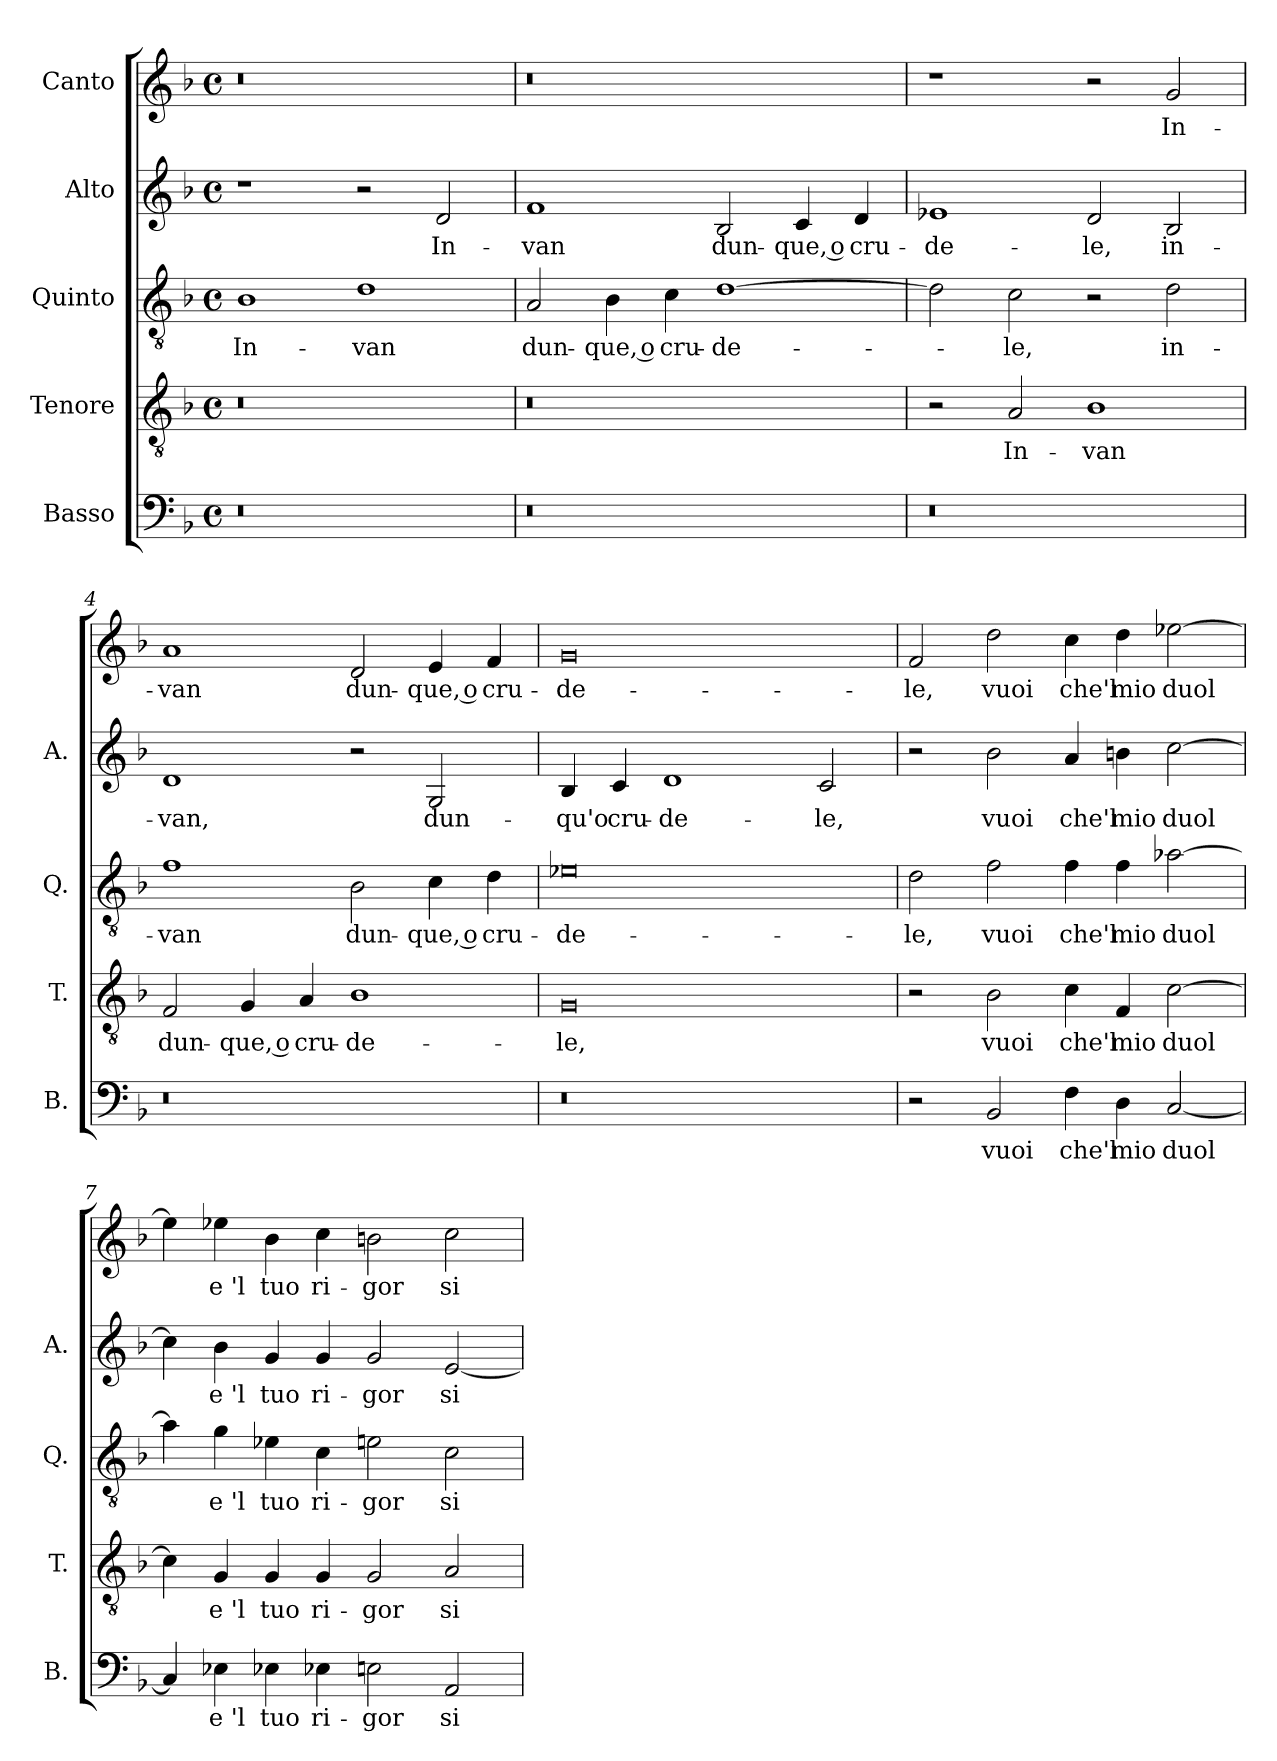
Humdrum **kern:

**kern	**text	**kern	**text	**kern	**text	**kern	**text	**kern	**text
*part5	*part5	*part4	*part4	*part3	*part3	*part2	*part2	*part1	*part1
*staff5	*staff5	*staff4	*staff4	*staff3	*staff3	*staff2	*staff2	*staff1	*staff1
*I"Basso	*	*I"Tenore	*	*I"Quinto	*	*I"Alto	*	*I"Canto	*
*I'B.	*	*I'T.	*	*I'Q.	*	*I'A.	*	*	*
*clefF4	*	*clefGv2	*	*clefGv2	*	*clefG2	*	*clefG2	*
*k[b-]	*	*k[b-]	*	*k[b-]	*	*k[b-]	*	*k[b-]	*
*F:	*	*F:	*	*F:	*	*F:	*	*F:	*
*M4/4	*	*M4/4	*	*M4/4	*	*M4/4	*	*M4/4	*
*met(c)	*	*met(c)	*	*met(c)	*	*met(c)	*	*met(c)	*
=1	=1	=1	=1	=1	=1	=1	=1	=1	=1
!LO:N:vis=0	!	!LO:N:vis=0	!	!	!	!	!	!LO:N:vis=0	!
1r	.	1r	.	1B-\	In-	1r	.	1r	.
1ryy	.	1ryy	.	1d\	-van	2r	.	1ryy	.
.	.	.	.	.	.	2d/	In-	.	.
=2	=2	=2	=2	=2	=2	=2	=2	=2	=2
!LO:N:vis=0	!	!LO:N:vis=0	!	!	!	!	!	!LO:N:vis=0	!
1r	.	1r	.	2A/	dun-	1f/	-van	1r	.
.	.	.	.	4B-\	-que, o	.	.	.	.
.	.	.	.	4c\	cru-	.	.	.	.
1ryy	.	1ryy	.	[1d\	-de-	2B-/	dun-	1ryy	.
.	.	.	.	.	.	4c/	-que, o	.	.
.	.	.	.	.	.	4d/	cru-	.	.
=3	=3	=3	=3	=3	=3	=3	=3	=3	=3
!LO:N:vis=0	!	!	!	!	!	!	!	!	!
1r	.	2r	.	2d\]	.	1e-X/	-de-	1r	.
.	.	2A/	In-	2c\	-le,	.	.	.	.
1ryy	.	1B-\	-van	2r	.	2d/	-le,	2r	.
.	.	.	.	2d\	in-	2B-/	in-	2g/	In-
=4	=4	=4	=4	=4	=4	=4	=4	=4	=4
!LO:N:vis=0	!	!	!	!	!	!	!	!	!
1r	.	2F/	dun-	1f\	-van	1d/	-van,	1a/	-van
.	.	4G/	-que, o	.	.	.	.	.	.
.	.	4A/	cru-	.	.	.	.	.	.
1ryy	.	1B-\	-de-	2B-\	dun-	2r	.	2d/	dun-
.	.	.	.	4c\	-que, o	2G/	dun-	4e/	-que, o
.	.	.	.	4d\	cru-	.	.	4f/	cru-
=5	=5	=5	=5	=5	=5	=5	=5	=5	=5
!LO:N:vis=0	!	!	!	!	!	!	!	!	!
1r	.	0G/	-le,	0e-X\	-de-	4B-/	-qu'o	0g/	-de-
.	.	.	.	.	.	4c/	cru-	.	.
.	.	.	.	.	.	1d/	-de-	.	.
1ryy	.	.	.	.	.	.	.	.	.
.	.	.	.	.	.	2c/	-le,	.	.
=6	=6	=6	=6	=6	=6	=6	=6	=6	=6
2r	.	2r	.	2d\	-le,	2r	.	2f/	-le,
2BB-/	vuoi	2B-\	vuoi	2f\	vuoi	2b-\	vuoi	2dd\	vuoi
4F\	che'l	4c\	che'l	4f\	che'l	4a/	che'l	4cc\	che'l
4D\	mio	4F/	mio	4f\	mio	4bn\	mio	4dd\	mio
[2C/	duol	[2c\	duol	[2a-X\	duol	[2cc\	duol	[2ee-X\	duol
=7	=7	=7	=7	=7	=7	=7	=7	=7	=7
4C/]	.	4c\]	.	4a-\]	.	4cc\]	.	4ee-\]	.
4E-X\	e 'l	4G/	e 'l	4g\	e 'l	4b-\	e 'l	4ee-X\	e 'l
4E-X\	tuo	4G/	tuo	4e-X\	tuo	4g/	tuo	4b-\	tuo
4E-X\	ri-	4G/	ri-	4c\	ri-	4g/	ri-	4cc\	ri-
2En\	-gor	2G/	-gor	2en\	-gor	2g/	-gor	2bn\	-gor
2AA/	si	2A/	si	2c\	si	[2e/	si	2cc\	si
=	=	=	=	=	=	=	=	=	=
*-	*-	*-	*-	*-	*-	*-	*-	*-	*-
